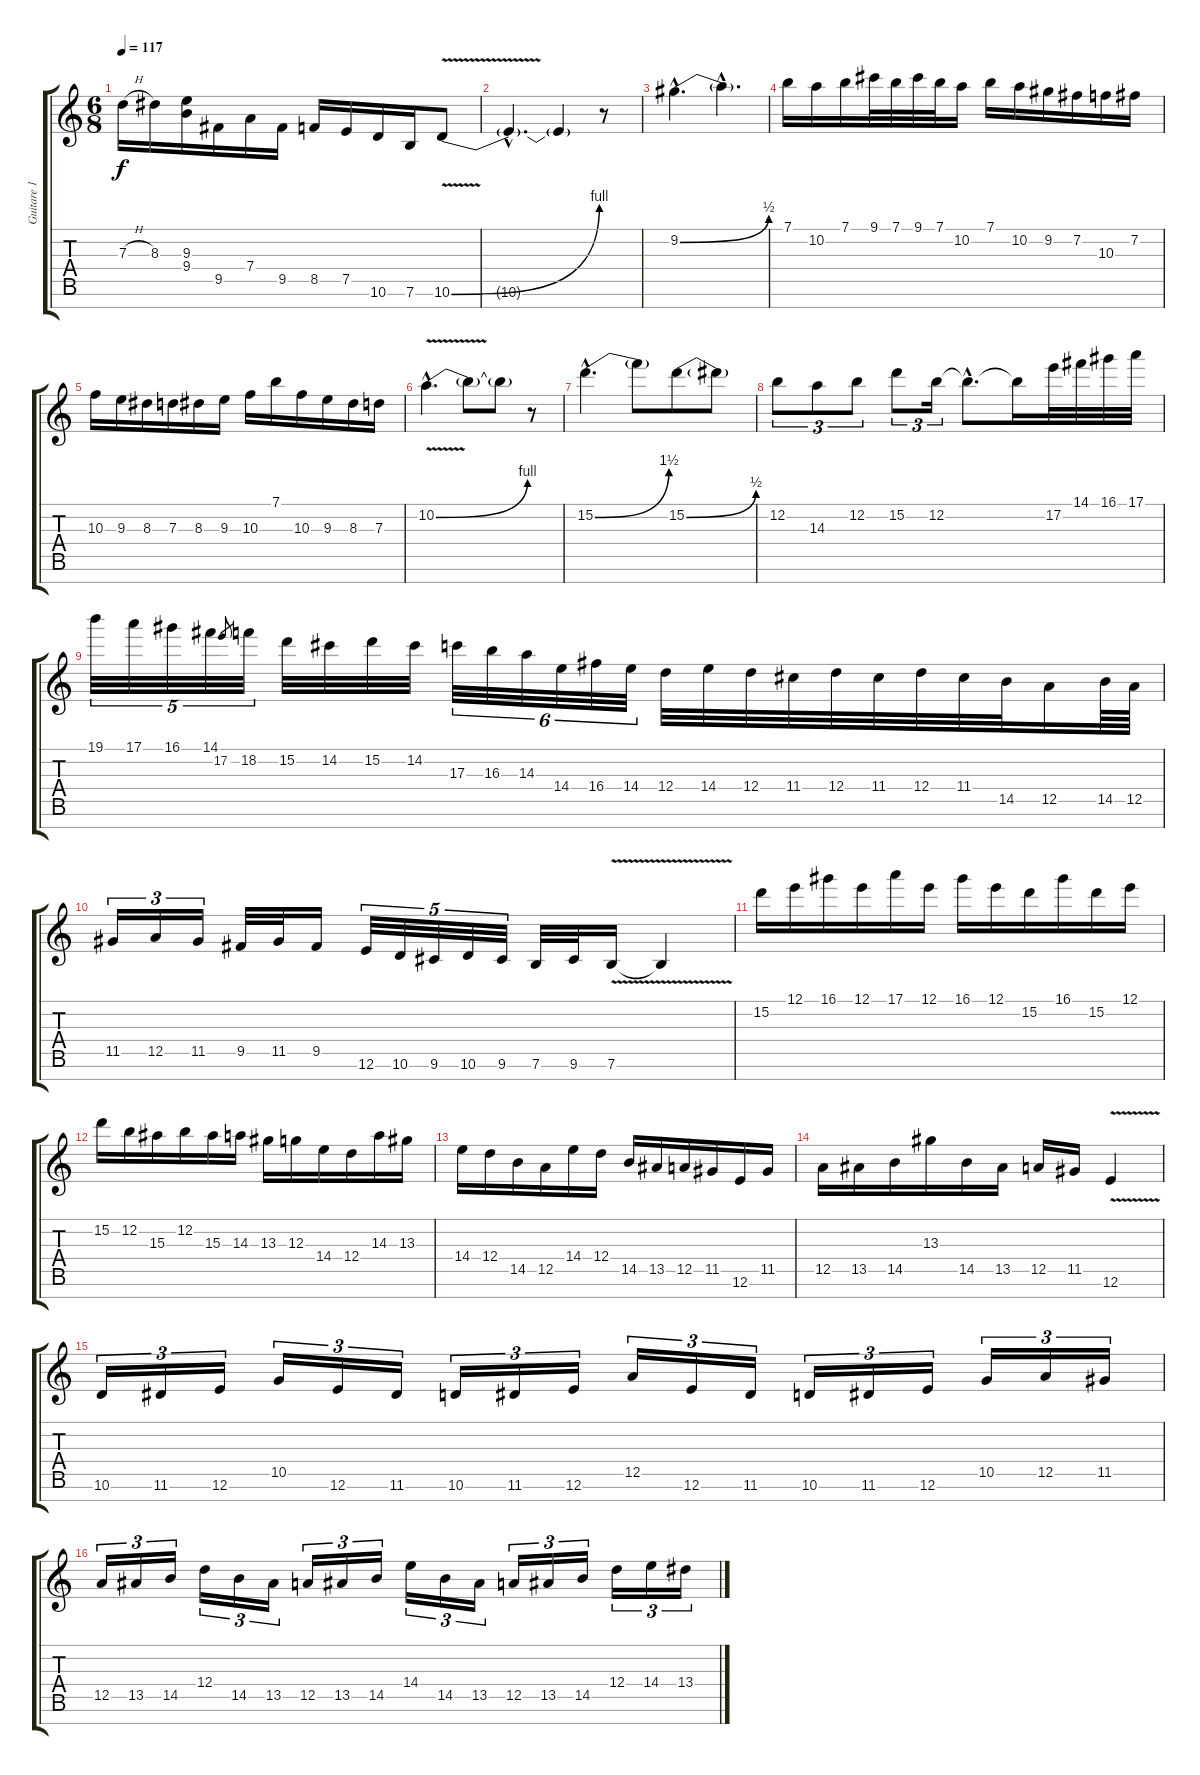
\track ("Guitare 1" "Guitare 1") {instrument distortionguitar}
\staff {score tabs}
\tuning (E4 B3 G3 D3 A2 E2 B1) {hide}
\ts (6 8)
\tempo 117
\clef g2
\ks c
7.3{h}.16{dy f} 8.3.16 (9.3 9.4).16 9.5.16 7.4.16 9.5.16 8.5.16 7.5.16 10.6.16 7.6.16 10.6{be (bend 0 0 60 4) v}.8 |
10.6{hac t}.4{d} 10.6{t}.4 r.8 |
9.2{be (bend 0 0 60 2) hac}.4{d} 9.2{hac t}.4{d} |
7.1.16 10.2.16 7.1.16 9.1.32 7.1.32 9.1.32 7.1.32 10.2.16 7.1.16 10.2.16 9.2.16 7.2.16 10.3.16 7.2.16 |
10.3.16 9.3.16 8.3.16 7.3.16 8.3.16 9.3.16 10.3.16 7.1.16 10.3.16 9.3.16 8.3.16 7.3.16 |
10.2{be (bend 0 0 60 4) v hac}.4{d} 10.2{t}.8 10.2{t}.8 r.8 |
15.2{be (bend 0 0 60 6) hac}.4{d} 15.2{t}.8 15.2{be (bend 0 0 60 2)}.8 15.2{t}.8 |
12.2.8{tu (3 2)} 14.3.8{tu (3 2)} 12.2.8{tu (3 2)} 15.2.8{tu (3 2)} 12.2.16{tu (3 2)} 12.2{hac t}.8{d} 12.2{t}.16 17.2.32 14.1.32 16.1.32 17.1.32 |
19.1.32{tu (5 4)} 17.1.32{tu (5 4)} 16.1.32{tu (5 4)} 14.1.32{tu (5 4)} 17.2.8{gr} 18.2.32{tu (5 4)} 15.2.32 14.2.32 15.2.32 14.2.32 17.3.32{tu (6 4)} 16.3.32{tu (6 4)} 14.3.32{tu (6 4)} 14.4.32{tu (6 4)} 16.4.32{tu (6 4)} 14.4.32{tu (6 4)} 12.4.32 14.4.32 12.4.32 11.4.32 12.4.32 11.4.32 12.4.32 11.4.32 14.5.32 12.5.16 14.5.64 12.5.64 |
11.5.16{tu (3 2)} 12.5.16{tu (3 2)} 11.5.16{tu (3 2)} 9.5.32 11.5.32 9.5.16 12.6.32{tu (5 4)} 10.6.32{tu (5 4)} 9.6.32{tu (5 4)} 10.6.32{tu (5 4)} 9.6.32{tu (5 4)} 7.6.32 9.6.32 7.6{v}.16 7.6{t}.4 |
15.2.16 12.1.16 16.1.16 12.1.16 17.1.16 12.1.16 16.1.16 12.1.16 15.2.16 16.1.16 15.2.16 12.1.16 |
15.2.16 12.2.16 15.3.16 12.2.16 15.3.16 14.3.16 13.3.16 12.3.16 14.4.16 12.4.16 14.3.16 13.3.16 |
14.4.16 12.4.16 14.5.16 12.5.16 14.4.16 12.4.16 14.5.16 13.5.16 12.5.16 11.5.16 12.6.16 11.5.16 |
12.5.16 13.5.16 14.5.16 13.3.16 14.5.16 13.5.16 12.5.16 11.5.16 12.6{v}.4 |
10.6.16{tu (3 2)} 11.6.16{tu (3 2)} 12.6.16{tu (3 2)} 10.5.16{tu (3 2)} 12.6.16{tu (3 2)} 11.6.16{tu (3 2)} 10.6.16{tu (3 2)} 11.6.16{tu (3 2)} 12.6.16{tu (3 2)} 12.5.16{tu (3 2)} 12.6.16{tu (3 2)} 11.6.16{tu (3 2)} 10.6.16{tu (3 2)} 11.6.16{tu (3 2)} 12.6.16{tu (3 2)} 10.5.16{tu (3 2)} 12.5.16{tu (3 2)} 11.5.16{tu (3 2)} |
12.5.16{tu (3 2)} 13.5.16{tu (3 2)} 14.5.16{tu (3 2)} 12.4.16{tu (3 2)} 14.5.16{tu (3 2)} 13.5.16{tu (3 2)} 12.5.16{tu (3 2)} 13.5.16{tu (3 2)} 14.5.16{tu (3 2)} 14.4.16{tu (3 2)} 14.5.16{tu (3 2)} 13.5.16{tu (3 2)} 12.5.16{tu (3 2)} 13.5.16{tu (3 2)} 14.5.16{tu (3 2)} 12.4.16{tu (3 2)} 14.4.16{tu (3 2)} 13.4.16{tu (3 2)}
